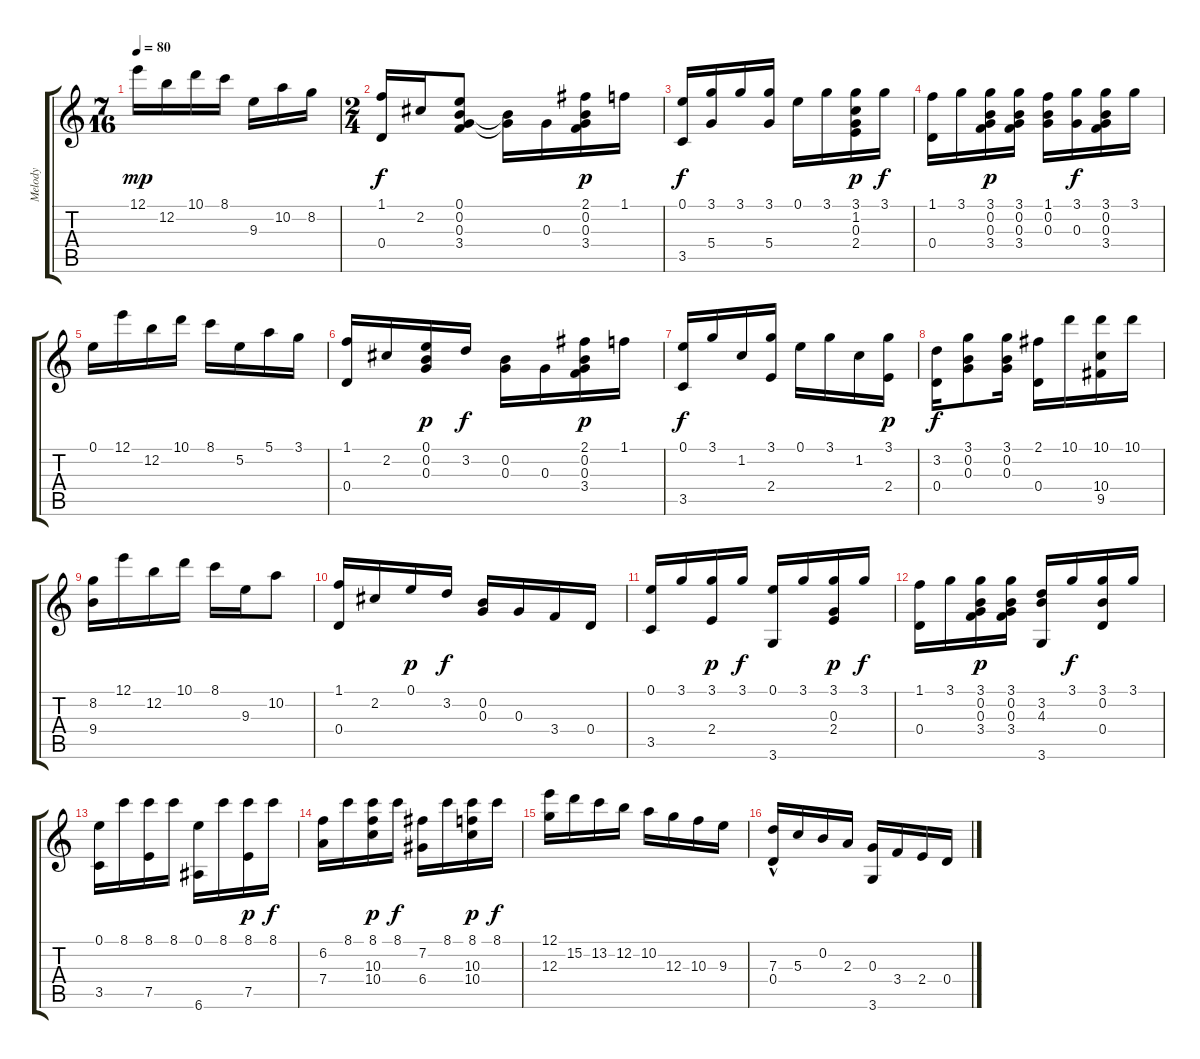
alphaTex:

\track ("Melody" "Melody") {instrument acousticguitarnylon}
\staff {score tabs}
\tuning (E4 B3 G3 D3 A2 E2) {hide}
\ts (7 16)
\tempo 80
\clef g2
\ks c
12.1.16{dy mp instrument acousticguitarnylon} 12.2.16 10.1.16 8.1.16 9.3.16 10.2.16 8.2.16 |
\ts (2 4)
(1.1 0.4).16{dy f} 2.2.16 (0.1 0.2 0.3 3.4).8 (0.2{t} 0.3{t}).16 0.3.16 (2.1 0.2 0.3 3.4).16{dy p} 1.1.16 |
(0.1 3.5).16{dy f} (3.1 5.4).16 3.1.16 (3.1 5.4).16 0.1.16 3.1.16 (3.1 1.2 0.3 2.4).16{dy p} 3.1.16{dy f} |
(1.1 0.4).16 3.1.16 (3.1 0.2 0.3 3.4).16{dy p} (3.1 0.2 0.3 3.4).16 (1.1 0.2 0.3).16 (3.1 0.3).16{dy f} (3.1 0.2 0.3 3.4).16 3.1.16 |
0.1.16 12.1.16 12.2.16 10.1.16 8.1.16 5.2.16 5.1.16 3.1.16 |
(1.1 0.4).16 2.2.16 (0.1 0.2 0.3).16{dy p} 3.2.16{dy f} (0.2 0.3).16 0.3.16 (2.1 0.2 0.3 3.4).16{dy p} 1.1.16 |
(0.1 3.5).16{dy f} 3.1.16 1.2.16 (3.1 2.4).16 0.1.16 3.1.16 1.2.16 (3.1 2.4).16{dy p} |
(3.2 0.4).16{dy f} (3.1 0.2 0.3).8 (3.1 0.2 0.3).16 (2.1 0.4).16 10.1.16 (10.1 10.4 9.5).16 10.1.16 |
(8.2 9.4).16 12.1.16 12.2.16 10.1.16 8.1.16 9.3.16 10.2.8 |
(1.1 0.4).16 2.2.16 0.1.16{dy p} 3.2.16{dy f} (0.2 0.3).16 0.3.16 3.4.16 0.4.16 |
(0.1 3.5).16 3.1.16 (3.1 2.4).16{dy p} 3.1.16{dy f} (0.1 3.6).16 3.1.16 (3.1 0.3 2.4).16{dy p} 3.1.16{dy f} |
(1.1 0.4).16 3.1.16 (3.1 0.2 0.3 3.4).16{dy p} (3.1 0.2 0.3 3.4).16 (3.2 4.3 3.6).16 3.1.16{dy f} (3.1 0.2 0.4).16 3.1.16 |
(0.1 3.5).16 8.1.16 (8.1 7.5).16 8.1.16 (0.1 6.6).16 8.1.16 (8.1 7.5).16{dy p} 8.1.16{dy f} |
(6.2 7.4).16 8.1.16 (8.1 10.3 10.4).16{dy p} 8.1.16{dy f} (7.2 6.4).16 8.1.16 (8.1 10.3 10.4).16{dy p} 8.1.16{dy f} |
(12.1 12.3).16 15.2.16 13.2.16 12.2.16 10.2.16 12.3.16 10.3.16 9.3.16 |
(7.3 0.4{hac}).16 5.3.16 0.2.16 2.3.16 (0.3 3.6).16 3.4.16 2.4.16 0.4.16
